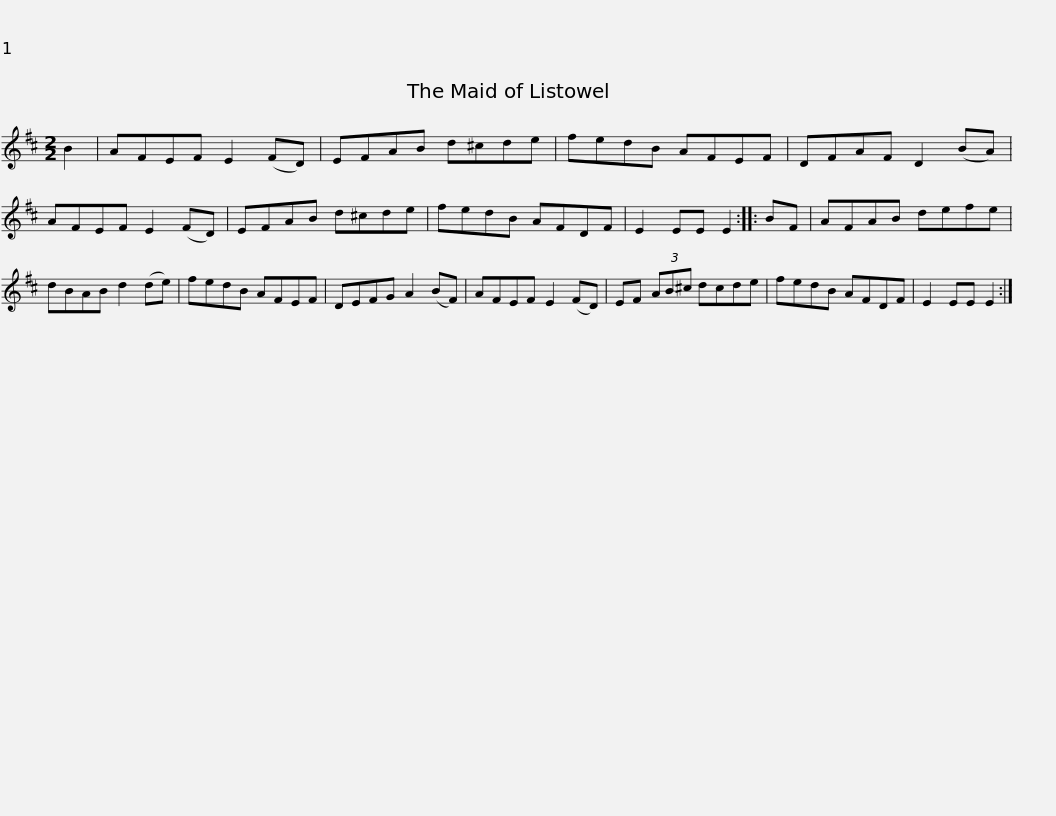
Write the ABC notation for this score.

X:1
L:1/8
M:2/2
I:linebreak $
K:D
V:1 treble
V:1
 B2 | AFEF E2 (FD) | EFAB d^cde | fedB AFEF | DFAF D2 (BA) | %5
 AFEF E2 (FD) |$ EFAB d^cde | fedB AFDF | E2 EE E2 :: BF | %10
 AFAB defe | dBAB d2 (de) |$ fedB AFEF | DEFG A2 (BF) | AFEF E2 (FD) | %15
 EF (3AB^c dcde | fedB AFDF | E2 EE E2 :| %18
